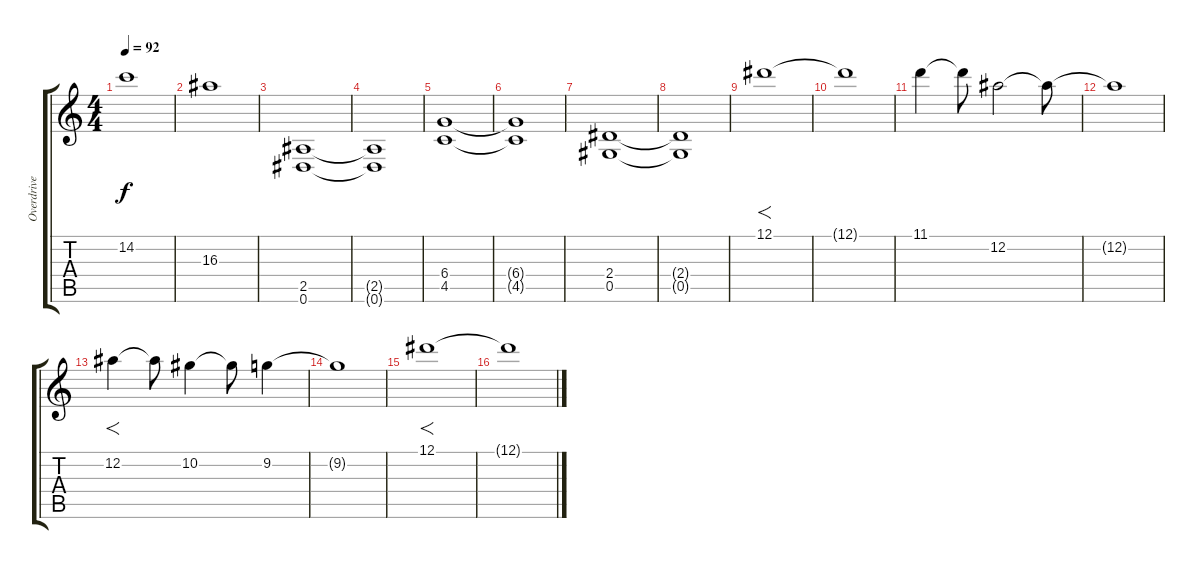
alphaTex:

\track ("Overdrive Guitar" "Overdrive ") {instrument overdrivenguitar}
\staff {score tabs}
\tuning (Eb4 Bb3 Gb3 Db3 Ab2 Eb2) {hide}
\ts (4 4)
\tempo 92
\clef g2
\ks c
14.2.1{dy f} |
16.3.1 |
(2.5 0.6).1 |
(2.5{t} 0.6{t}).1 |
(6.4 4.5).1 |
(6.4{t} 4.5{t}).1 |
(2.4 0.5).1 |
(2.4{t} 0.5{t}).1 |
12.1.1{f} |
12.1{t}.1 |
11.1.4 11.1{t}.8 12.2.2 12.2{t}.8 |
12.2{t}.1 |
12.2.4{f} 12.2{t}.8 10.2.4 10.2{t}.8 9.2.4 |
9.2{t}.1 |
12.1.1{f} |
12.1{t}.1
